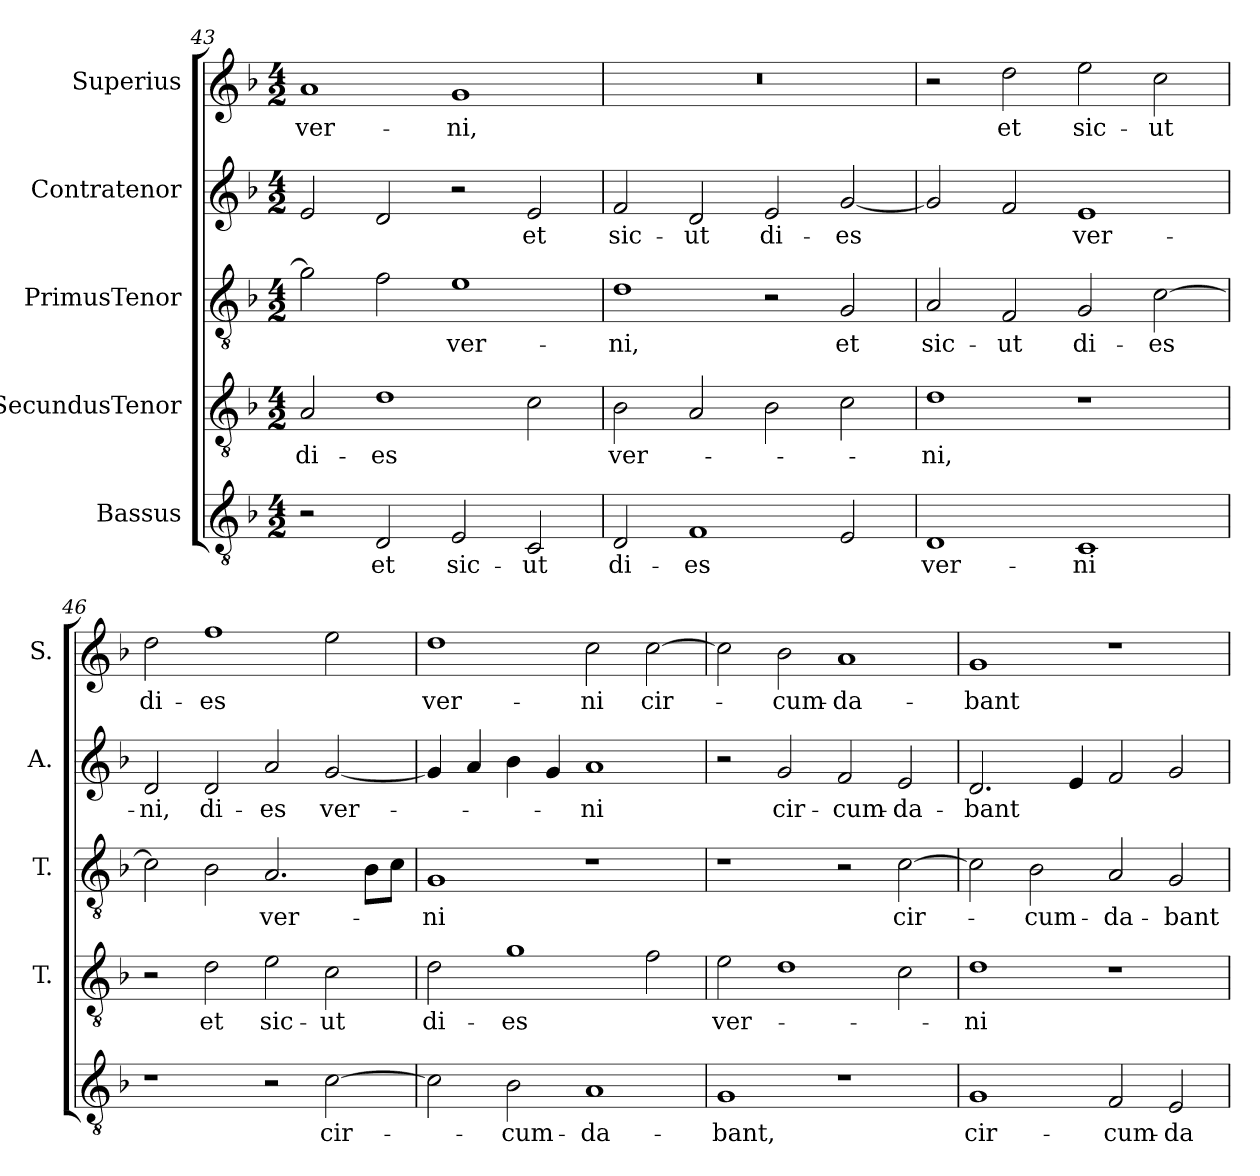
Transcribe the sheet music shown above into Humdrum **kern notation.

**kern	**text	**kern	**text	**kern	**text	**kern	**text	**kern	**text
*part5	*part5	*part4	*part4	*part3	*part3	*part2	*part2	*part1	*part1
*staff5	*staff5	*staff4	*staff4	*staff3	*staff3	*staff2	*staff2	*staff1	*staff1
*I"Bassus	*	*I"SecundusTenor	*	*I"PrimusTenor	*	*I"Contratenor	*	*I"Superius	*
*	*	*I'T.	*	*I'T.	*	*I'A.	*	*I'S.	*
*clefGv2	*	*clefGv2	*	*clefGv2	*	*clefG2	*	*clefG2	*
*ITrd7c12	*	*ITrd7c12	*	*ITrd7c12	*	*	*	*	*
*k[b-]	*	*k[b-]	*	*k[b-]	*	*k[b-]	*	*k[b-]	*
*F:	*	*F:	*	*F:	*	*F:	*	*F:	*
*M4/2	*	*M4/2	*	*M4/2	*	*M4/2	*	*M4/2	*
=43	=43	=43	=43	=43	=43	=43	=43	=43	=43
2r	.	2AA/	di-	2G\]	.	2e/	.	1a/	ver-
2DD/	et	1D\	-es	2F\	.	2d/	.	.	.
2EE/	sic-	.	.	1E\	ver-	2r	.	1g/	-ni,
2CC/	-ut	2C\	.	.	.	2e/	et	.	.
=44	=44	=44	=44	=44	=44	=44	=44	=44	=44
2DD/	di-	2BB-\	ver-	1D\	-ni,	2f/	sic-	0r	.
1FF/	-es	2AA/	.	.	.	2d/	-ut	.	.
.	.	2BB-\	.	2r	.	2e/	di-	.	.
2EE/	.	2C\	.	2GG/	et	[2g/	-es	.	.
=45	=45	=45	=45	=45	=45	=45	=45	=45	=45
1DD/	ver-	1D\	-ni,	2AA/	sic-	2g/]	.	2r	.
.	.	.	.	2FF/	-ut	2f/	.	2dd\	et
1CC/	-ni	1r	.	2GG/	di-	1e/	ver-	2ee\	sic-
.	.	.	.	[2C\	-es	.	.	2cc\	-ut
=46	=46	=46	=46	=46	=46	=46	=46	=46	=46
1r	.	2r	.	2C\]	.	2d/	-ni,	2dd\	di-
.	.	2D\	et	2BB-\	.	2d/	di-	1ff\	-es
2r	.	2E\	sic-	2.AA/	ver-	2a/	-es	.	.
[2C\	cir-	2C\	-ut	.	.	[2g/	ver-	2ee\	.
.	.	.	.	8BB-\L	.	.	.	.	.
.	.	.	.	8C\J	.	.	.	.	.
=47	=47	=47	=47	=47	=47	=47	=47	=47	=47
2C\]	.	2D\	di-	1GG/	-ni	4g/]	.	1dd\	ver-
.	.	.	.	.	.	4a/	.	.	.
2BB-\	-cum-	1G\	-es	.	.	4b-\	.	.	.
.	.	.	.	.	.	4g/	.	.	.
1AA/	-da-	.	.	1r	.	1a/	-ni	2cc\	-ni
.	.	2F\	.	.	.	.	.	[2cc\	cir-
=48	=48	=48	=48	=48	=48	=48	=48	=48	=48
1GG/	-bant,	2E\	ver-	1r	.	2r	.	2cc\]	.
.	.	1D\	.	.	.	2g/	cir-	2b-\	-cum-
1r	.	.	.	2r	.	2f/	-cum-	1a/	-da-
.	.	2C\	.	[2C\	cir-	2e/	-da-	.	.
=49	=49	=49	=49	=49	=49	=49	=49	=49	=49
1GG/	cir-	1D\	-ni	2C\]	.	2.d/	-bant	1g/	-bant
.	.	.	.	2BB-\	-cum-	.	.	.	.
.	.	.	.	.	.	4e/	.	.	.
2FF/	-cum-	1r	.	2AA/	-da-	2f/	.	1r	.
2EE/	-da-	.	.	2GG/	-bant	2g/	.	.	.
=	=	=	=	=	=	=	=	=	=
*-	*-	*-	*-	*-	*-	*-	*-	*-	*-
